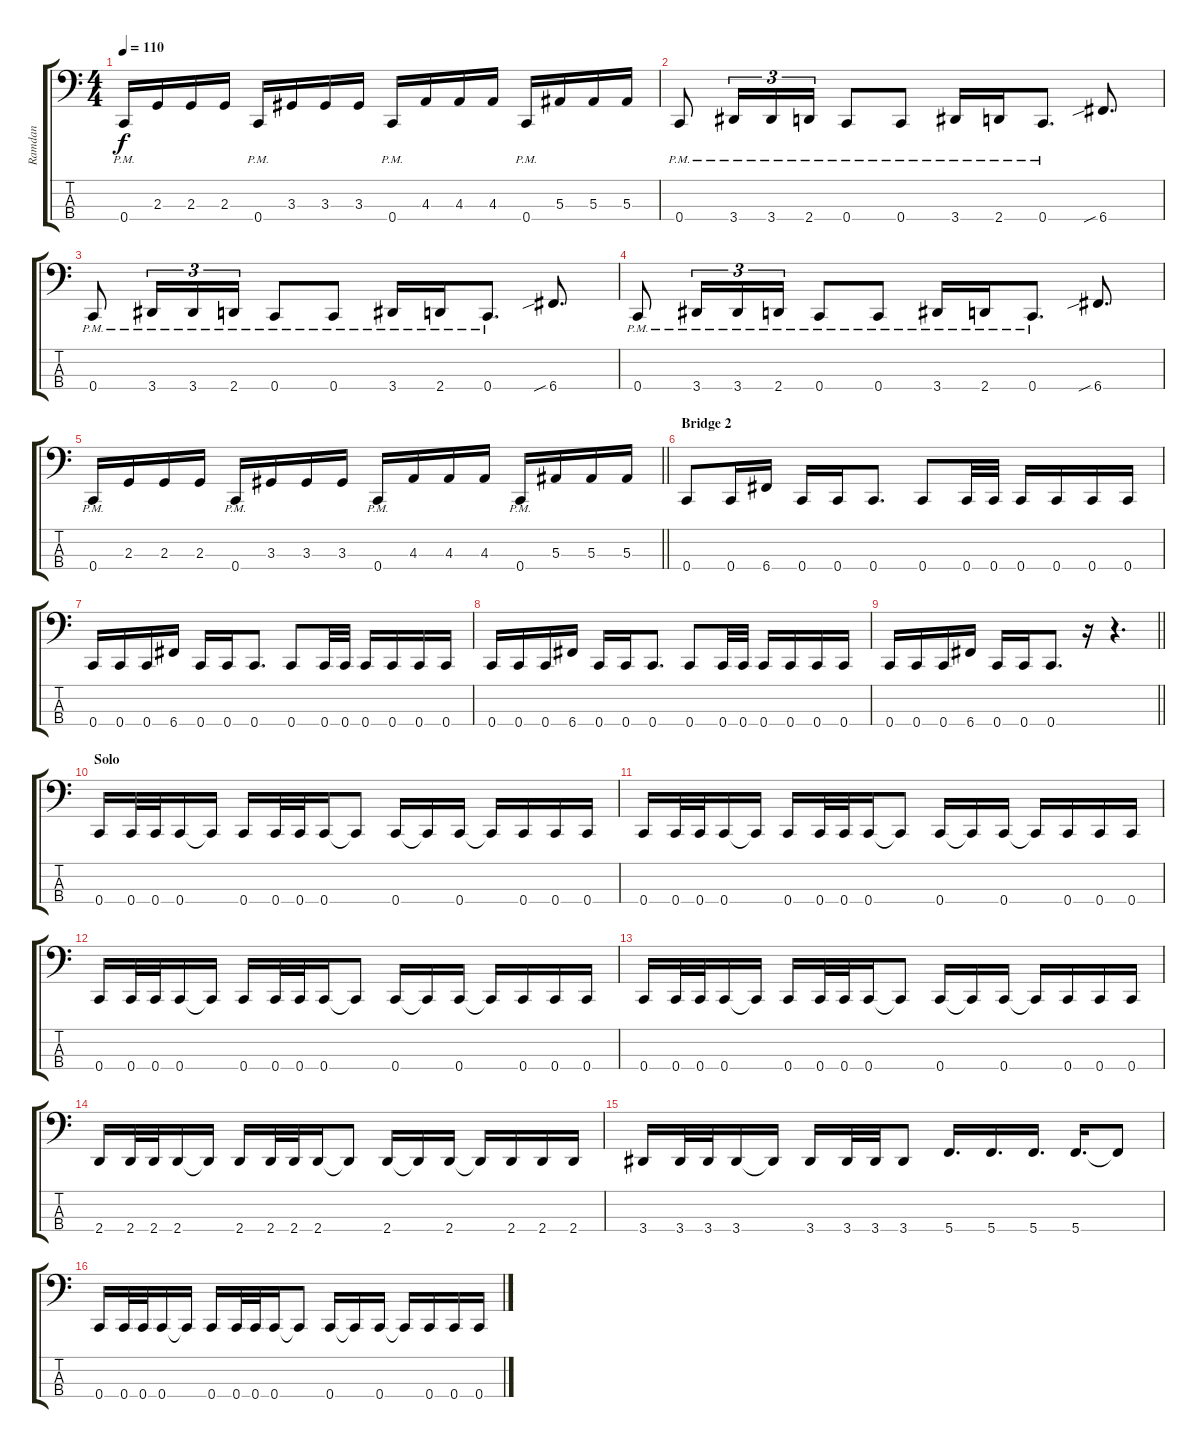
\track ("Ramdan" "Ramdan") {instrument electricbasspick}
\staff {score tabs}
\tuning (Eb2 Bb1 F1 C1) {hide}
\ts (4 4)
\tempo 110
\clef f4
\ks c
0.4{pm}.16{dy f} 2.3.16 2.3.16 2.3.16 0.4{pm}.16 3.3.16 3.3.16 3.3.16 0.4{pm}.16 4.3.16 4.3.16 4.3.16 0.4{pm}.16 5.3.16 5.3.16 5.3.16 |
0.4{pm}.8 3.4{pm}.16{tu (3 2)} 3.4{pm}.16{tu (3 2)} 2.4{pm}.16{tu (3 2)} 0.4{pm}.8 0.4{pm}.8 3.4{pm}.16 2.4{pm}.16 0.4{pm}.8{d} 6.4{sib}.8{d} |
0.4{pm}.8 3.4{pm}.16{tu (3 2)} 3.4{pm}.16{tu (3 2)} 2.4{pm}.16{tu (3 2)} 0.4{pm}.8 0.4{pm}.8 3.4{pm}.16 2.4{pm}.16 0.4{pm}.8{d} 6.4{sib}.8{d} |
0.4{pm}.8 3.4{pm}.16{tu (3 2)} 3.4{pm}.16{tu (3 2)} 2.4{pm}.16{tu (3 2)} 0.4{pm}.8 0.4{pm}.8 3.4{pm}.16 2.4{pm}.16 0.4{pm}.8{d} 6.4{sib}.8{d} |
\barLineRight lightlight
0.4{pm}.16 2.3.16 2.3.16 2.3.16 0.4{pm}.16 3.3.16 3.3.16 3.3.16 0.4{pm}.16 4.3.16 4.3.16 4.3.16 0.4{pm}.16 5.3.16 5.3.16 5.3.16 |
\section ("" "Bridge 2")
0.4.8 0.4.16 6.4.16 0.4.16 0.4.16 0.4.8{d} 0.4.8 0.4.32 0.4.32 0.4.16 0.4.16 0.4.16 0.4.16 |
0.4.16 0.4.16 0.4.16 6.4.16 0.4.16 0.4.16 0.4.8{d} 0.4.8 0.4.32 0.4.32 0.4.16 0.4.16 0.4.16 0.4.16 |
0.4.16 0.4.16 0.4.16 6.4.16 0.4.16 0.4.16 0.4.8{d} 0.4.8 0.4.32 0.4.32 0.4.16 0.4.16 0.4.16 0.4.16 |
\barLineRight lightlight
0.4.16 0.4.16 0.4.16 6.4.16 0.4.16 0.4.16 0.4.8{d} r.16 r.4{d} |
\section ("" "Solo")
0.4.16 0.4.32 0.4.32 0.4.16 0.4{t}.16 0.4.16 0.4.32 0.4.32 0.4.16 0.4{t}.8 0.4.16 0.4{t}.16 0.4.16 0.4{t}.16 0.4.16 0.4.16 0.4.16 |
0.4.16 0.4.32 0.4.32 0.4.16 0.4{t}.16 0.4.16 0.4.32 0.4.32 0.4.16 0.4{t}.8 0.4.16 0.4{t}.16 0.4.16 0.4{t}.16 0.4.16 0.4.16 0.4.16 |
0.4.16 0.4.32 0.4.32 0.4.16 0.4{t}.16 0.4.16 0.4.32 0.4.32 0.4.16 0.4{t}.8 0.4.16 0.4{t}.16 0.4.16 0.4{t}.16 0.4.16 0.4.16 0.4.16 |
0.4.16 0.4.32 0.4.32 0.4.16 0.4{t}.16 0.4.16 0.4.32 0.4.32 0.4.16 0.4{t}.8 0.4.16 0.4{t}.16 0.4.16 0.4{t}.16 0.4.16 0.4.16 0.4.16 |
2.4.16 2.4.32 2.4.32 2.4.16 2.4{t}.16 2.4.16 2.4.32 2.4.32 2.4.16 2.4{t}.8 2.4.16 2.4{t}.16 2.4.16 2.4{t}.16 2.4.16 2.4.16 2.4.16 |
3.4.16 3.4.32 3.4.32 3.4.16 3.4{t}.16 3.4.16 3.4.32 3.4.32 3.4.8 5.4.16{d} 5.4.16{d} 5.4.16{d} 5.4.16{d} 5.4{t}.8 |
0.4.16 0.4.32 0.4.32 0.4.16 0.4{t}.16 0.4.16 0.4.32 0.4.32 0.4.16 0.4{t}.8 0.4.16 0.4{t}.16 0.4.16 0.4{t}.16 0.4.16 0.4.16 0.4.16
